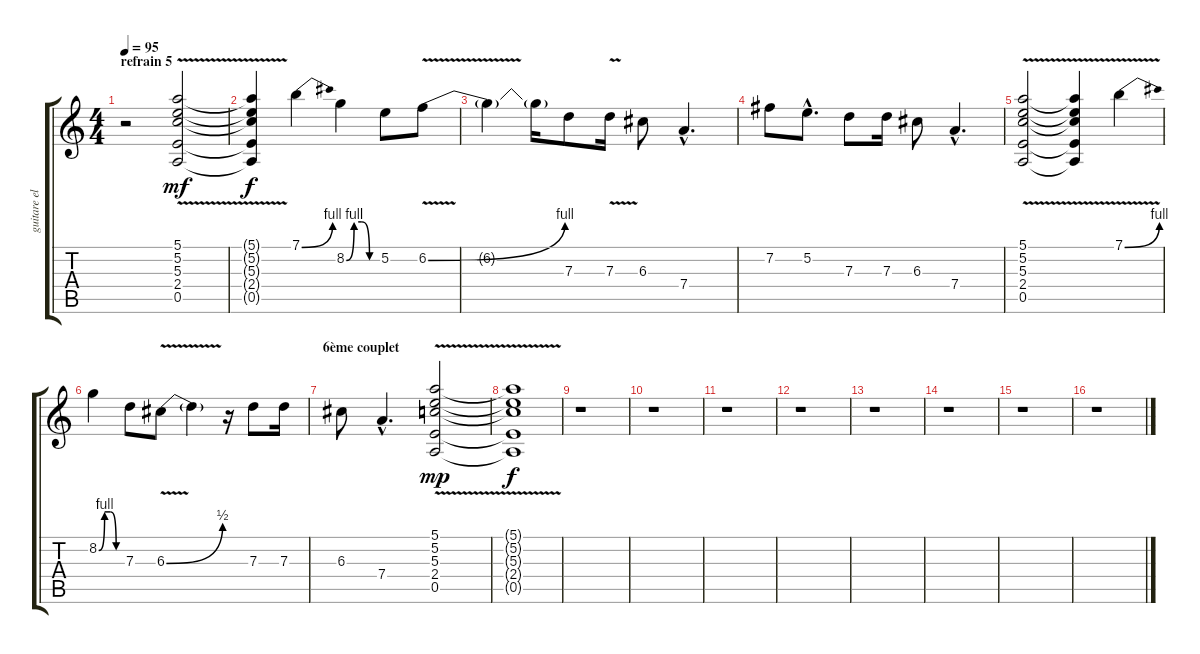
\track ("guitare electrique" "guitare el") {instrument distortionguitar}
\staff {score tabs}
\tuning (E4 B3 G3 D3 A2 E2) {hide}
\ts (4 4)
\section ("" "refrain 5")
\tempo 95
\clef g2
\ks c
r.2{dy f} (5.1{v} 5.2{v} 5.3{v} 2.4{v} 0.5{v}).2{dy mf} |
(5.1{t} 5.2{t} 5.3{t} 2.4{t} 0.5{t}).4{dy f} 7.1{be (bend 0 0 60 4)}.4 8.2{be (custom 0 0 15 4 30 4 45 0 60 0)}.4 5.2.8 6.2{be (bend 0 0 60 4) v}.8 |
6.2{t}.4 6.2{t}.16 7.3.8 7.3{v}.16 6.3.8 7.4{hac}.4{d} |
7.2.8 5.2{hac}.8{d} 7.3.8 7.3.16 6.3.8 7.4{hac}.4{d} |
(5.1{v} 5.2{v} 5.3{v} 2.4{v} 0.5{v}).2 (5.1{t} 5.2{t} 5.3{t} 2.4{t} 0.5{t}).4 7.1{be (bend 0 0 60 4) v}.4 |
8.2{be (custom 0 0 15 4 30 4 45 0 60 0)}.4 7.3.8 6.3{be (bend 0 0 60 2) v}.8 6.3{t}.4 r.16 7.3.8 7.3.16 |
\section ("" "6ème couplet")
6.3.8 7.4{hac}.4{d} (5.1 5.2{v} 5.3 2.4 0.5).2{dy mp} |
(5.1{t} 5.2{t} 5.3{t} 2.4{t} 0.5{t}).1{dy f} |
r.1 |
r.1 |
r.1 |
r.1 |
r.1 |
r.1 |
r.1 |
r.1
